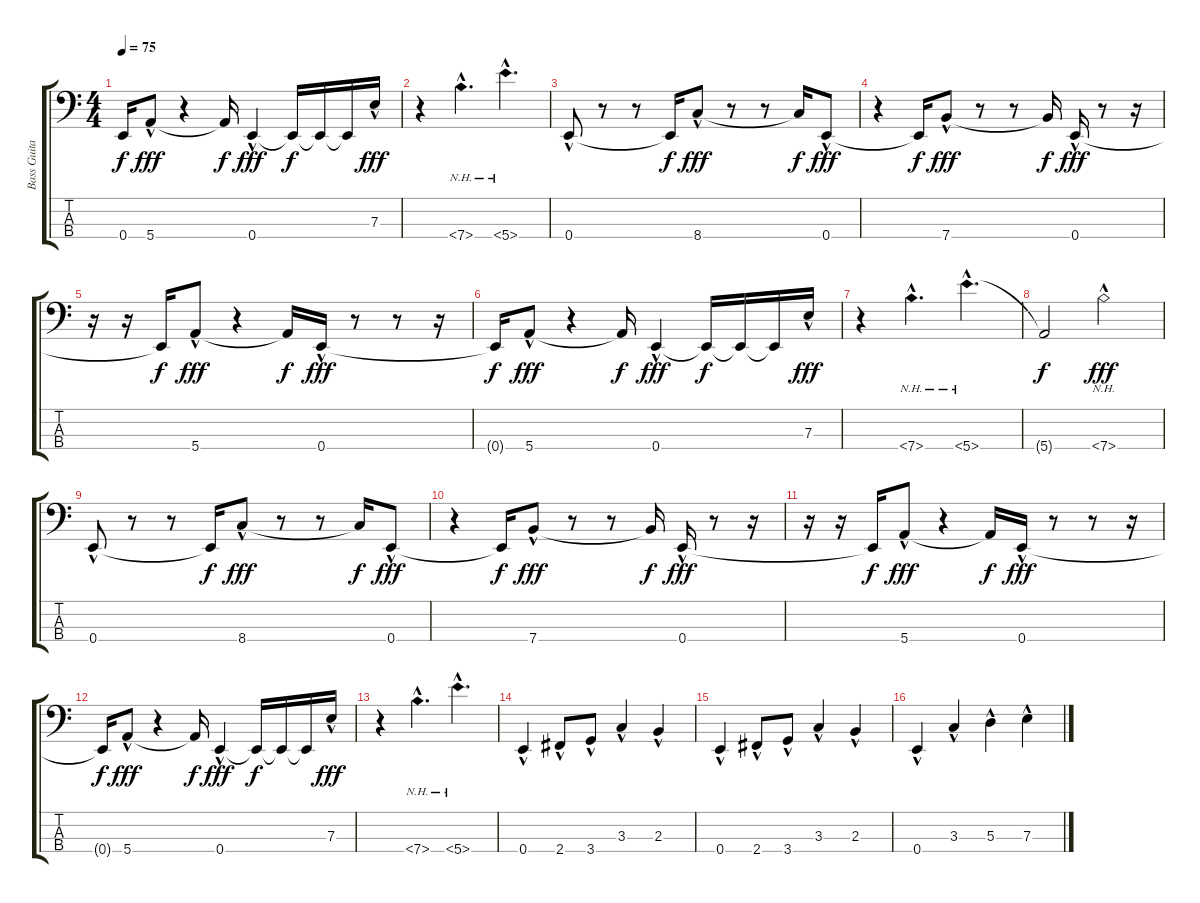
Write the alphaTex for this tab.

\track ("Bass Guitar" "Bass Guita") {instrument electricbasspick}
\staff {score tabs}
\tuning (G2 D2 A1 E1) {hide}
\ts (4 4)
\tempo 75
\clef f4
\ks c
0.4{t}.16{dy f} 5.4{hac}.8{dy fff} r.4 5.4{t}.16{dy f} 0.4{hac}.4{dy fff} 0.4{t}.16{dy f} 0.4{t}.16 0.4{t}.16 7.3{hac}.16{dy fff} |
r.4 7.4{nh hac}.4{d} 5.4{nh hac}.4{d} |
0.4{hac}.8 r.8 r.8 0.4{t}.16{dy f} 8.4{hac}.8{dy fff} r.8 r.8 8.4{t}.16{dy f} 0.4{hac}.8{dy fff} |
r.4 0.4{t}.16{dy f} 7.4{hac}.8{dy fff} r.8 r.8 7.4{t}.16{dy f} 0.4{hac}.16{dy fff} r.8 r.16 |
r.16 r.16 0.4{t}.16{dy f} 5.4{hac}.8{dy fff} r.4 5.4{t}.16{dy f} 0.4{hac}.16{dy fff} r.8 r.8 r.16 |
0.4{t}.16{dy f} 5.4{hac}.8{dy fff} r.4 5.4{t}.16{dy f} 0.4{hac}.4{dy fff} 0.4{t}.16{dy f} 0.4{t}.16 0.4{t}.16 7.3{hac}.16{dy fff} |
r.4 7.4{nh hac}.4{d} 5.4{nh hac}.4{d} |
5.4{t}.2{dy f} 7.4{nh hac}.2{dy fff} |
0.4{hac}.8 r.8 r.8 0.4{t}.16{dy f} 8.4{hac}.8{dy fff} r.8 r.8 8.4{t}.16{dy f} 0.4{hac}.8{dy fff} |
r.4 0.4{t}.16{dy f} 7.4{hac}.8{dy fff} r.8 r.8 7.4{t}.16{dy f} 0.4{hac}.16{dy fff} r.8 r.16 |
r.16 r.16 0.4{t}.16{dy f} 5.4{hac}.8{dy fff} r.4 5.4{t}.16{dy f} 0.4{hac}.16{dy fff} r.8 r.8 r.16 |
0.4{t}.16{dy f} 5.4{hac}.8{dy fff} r.4 5.4{t}.16{dy f} 0.4{hac}.4{dy fff} 0.4{t}.16{dy f} 0.4{t}.16 0.4{t}.16 7.3{hac}.16{dy fff} |
r.4 7.4{nh hac}.4{d} 5.4{nh hac}.4{d} |
0.4{hac}.4 2.4{hac}.8 3.4{hac}.8 3.3{hac}.4 2.3{hac}.4 |
0.4{hac}.4 2.4{hac}.8 3.4{hac}.8 3.3{hac}.4 2.3{hac}.4 |
0.4{hac}.4 3.3{hac}.4 5.3{hac}.4 7.3{hac}.4
